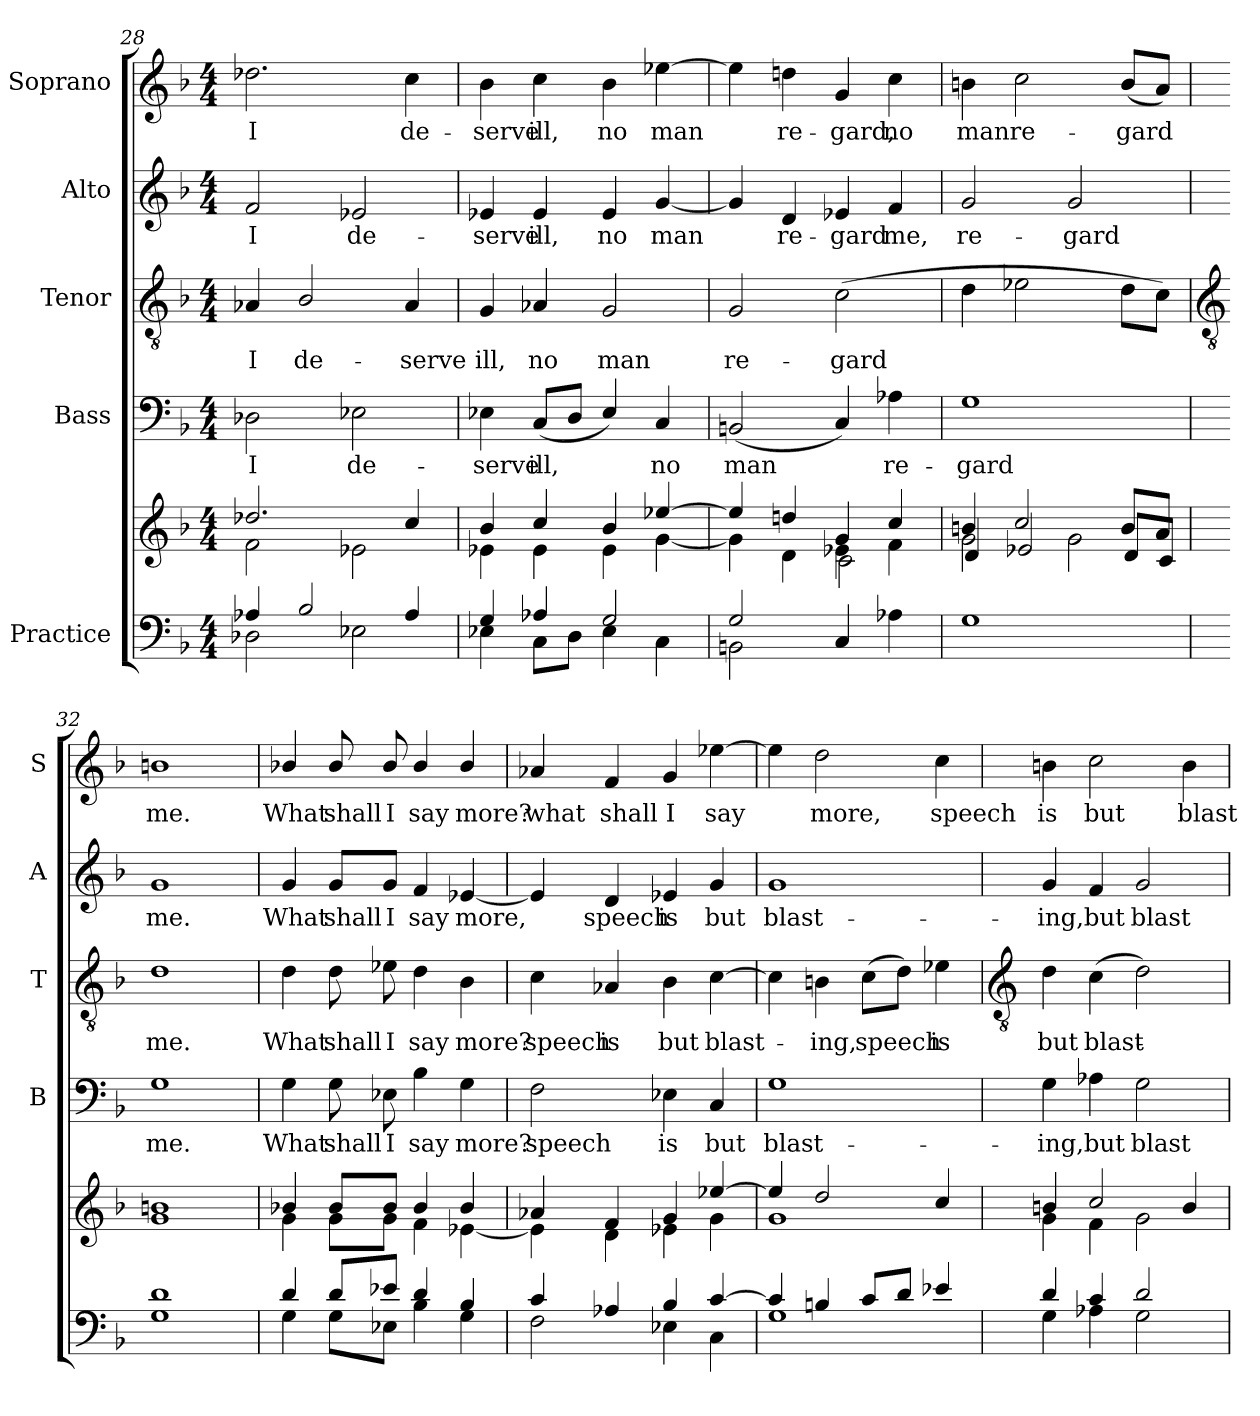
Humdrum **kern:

**kern	**kern	**kern	**text	**kern	**text	**kern	**text	**kern	**text
*part5	*part5	*part4	*part4	*part3	*part3	*part2	*part2	*part1	*part1
*staff6	*staff5	*staff4	*staff4	*staff3	*staff3	*staff2	*staff2	*staff1	*staff1
*I"Practice	*	*I"Bass	*	*I"Tenor	*	*I"Alto	*	*I"Soprano	*
*	*	*I'B	*	*I'T	*	*I'A	*	*I'S	*
*clefF4	*clefG2	*clefF4	*	*clefGv2	*	*clefG2	*	*clefG2	*
*k[b-]	*k[b-]	*k[b-]	*	*k[b-]	*	*k[b-]	*	*k[b-]	*
*F:	*F:	*F:	*	*F:	*	*F:	*	*F:	*
*M4/4	*M4/4	*M4/4	*	*M4/4	*	*M4/4	*	*M4/4	*
=28	=28	=28	=28	=28	=28	=28	=28	=28	=28
*^	*^	*	*	*	*	*	*	*	*
!	!	!	!	!	!LO:LY:b	!	!LO:LY:b	!	!LO:LY:b	!	!LO:LY:b
4A-X/	2D-X	2.dd-X/	2f\	2D-X	I	4A-X	I	2f	I	2.dd-X	I
!	!	!	!	!	!	!	!LO:LY:b	!	!	!	!
2B-/	.	.	.	.	.	2B-/	de-	.	.	.	.
!	!	!	!	!	!LO:LY:b	!	!	!	!LO:LY:b	!	!
.	2E-X	.	2e-X\	2E-X	de-	.	.	2e-X	de-	.	.
!	!	!	!	!	!	!	!LO:LY:b	!	!	!	!LO:LY:b
4A-/	.	4cc/	.	.	.	4A-	-serve	.	.	4cc	de-
=29	=29	=29	=29	=29	=29	=29	=29	=29	=29	=29	=29
!	!	!	!	!	!LO:LY:b	!	!LO:LY:b	!	!LO:LY:b	!	!LO:LY:b
4G	4E-X	4b-/	4e-X	4E-X	-serve	4G	ill,	4e-X	-serve	4b-	-serve
!	!	!	!	!	!LO:LY:b	!	!LO:LY:b	!	!LO:LY:b	!	!LO:LY:b
4A-X/	8C\L	4cc/	4e-	(<8CL	ill,	4A-X	no	4e-	ill,	4cc	ill,
.	8D\J	.	.	8DJ	.	.	.	.	.	.	.
!	!	!	!	!	!	!	!LO:LY:b	!	!LO:LY:b	!	!LO:LY:b
2G/	4E-\	4b-/	4e-	4E-/)	.	2G	man	4e-	no	4b-	no
!	!	!	!	!	!LO:LY:b	!	!	!	!LO:LY:b	!	!LO:LY:b
.	4C\	[4ee-X	[4g\	4C	no	.	.	[4g	man	[4ee-X	man
=30	=30	=30	=30	=30	=30	=30	=30	=30	=30	=30	=30
*	*	*	*^	*	*	*	*	*	*	*	*
!	!	!	!	!	!	!LO:LY:b	!	!LO:LY:b	!	!	!	!
2G	2BBn\	4ee-]	4g\]	2ryy	(<2BBn	man	2G	re-	4g]	.	4ee-]	.
!	!	!	!	!	!	!	!	!	!	!LO:LY:b	!	!LO:LY:b
.	.	4ddn	4d\	.	.	.	.	.	4d	re-	4ddn	re-
!	!	!	!	!	!	!	!	!LO:LY:b	!	!LO:LY:b	!	!LO:LY:b
2ryy	4C	4g	4e-X	2c\	4C)	.	(>2c	-gard	4e-X	-gard	4g	-gard,
!	!	!	!	!	!	!LO:LY:b	!	!	!	!LO:LY:b	!	!LO:LY:b
.	4A-X	4cc/	4f	.	4A-X	re-	.	.	4f	me,	4cc	no
=31	=31	=31	=31	=31	=31	=31	=31	=31	=31	=31	=31	=31
!	!	!	!	!	!	!LO:LY:b	!	!	!	!LO:LY:b	!	!LO:LY:b
*v	*v	*	*	*	*	*	*	*	*	*	*	*
1G	4bn/	2g\	4d	1G	-gard	4d	.	2g	re-	4bn	man
!	!	!	!	!	!	!	!	!	!	!	!LO:LY:b
.	2cc/	.	2e-X	.	.	2e-X	.	.	.	2cc	re-
!	!	!	!	!	!	!	!	!	!LO:LY:b	!	!
.	.	2g\	.	.	.	.	.	2g	-gard	.	.
!	!	!	!	!	!	!	!	!	!	!	!LO:LY:b
.	8bL	.	8dL	.	.	8dL	.	.	.	(<8bL	-gard
.	8aJ	.	8cJ	.	.	8cJ)	.	.	.	8aJ)	.
*	*v	*v	*v	*	*	*	*	*	*	*	*
!!LO:LB:g=z
=32	=32	=32	=32	=32	=32	=32	=32	=32	=32
*	*	*	*	*clefGv2	*	*	*	*	*
*^	*^	*	*	*	*	*	*	*	*
*	*	*	*^	*	*	*	*	*	*	*	*
!	!	!	!	!	!	!LO:LY:b	!	!LO:LY:b	!	!LO:LY:b	!	!LO:LY:b
*	*	*	*v	*v	*	*	*	*	*	*	*	*
1d	1G	1bn	1g	1G	me.	1d	me.	1g	me.	1bn	me.
=33	=33	=33	=33	=33	=33	=33	=33	=33	=33	=33	=33
!	!	!	!	!	!LO:LY:b	!	!LO:LY:b	!	!LO:LY:b	!	!LO:LY:b
4d	4G	4b-X/	4g	4G	What	4d	What	4g	What	4b-X/	What
!	!	!	!	!	!LO:LY:b	!	!LO:LY:b	!	!LO:LY:b	!	!LO:LY:b
8dL	8GL	8b-/L	8gL	8G	shall	8d	shall	8g/L	shall	8b-/	shall
!	!	!	!	!	!LO:LY:b	!	!LO:LY:b	!	!LO:LY:b	!	!LO:LY:b
8e-XJ	8E-XJ	8b-/J	8gJ	8E-X	I	8e-X	I	8g/J	I	8b-/	I
!	!	!	!	!	!LO:LY:b	!	!LO:LY:b	!	!LO:LY:b	!	!LO:LY:b
4d	4B-	4b-/	4f	4B-	say	4d	say	4f	say	4b-/	say
!	!	!	!	!	!LO:LY:b	!	!LO:LY:b	!	!LO:LY:b	!	!LO:LY:b
4B-	4G	4b-/	[4e-X	4G	more?	4B-	more?	[4e-X	more,	4b-/	more?
=34	=34	=34	=34	=34	=34	=34	=34	=34	=34	=34	=34
!	!	!	!	!	!LO:LY:b	!	!LO:LY:b	!	!	!	!LO:LY:b
4c/	2F	4a-X	4e-]	2F	speech	4c	speech	4e-]	.	4a-X	what
!	!	!	!	!	!	!	!LO:LY:b	!	!LO:LY:b	!	!LO:LY:b
4A-X/	.	4f	4d	.	.	4A-X	is	4d	speech	4f	shall
!	!	!	!	!	!LO:LY:b	!	!LO:LY:b	!	!LO:LY:b	!	!LO:LY:b
4B-	4E-X	4g	4e-	4E-X	is	4B-	but	4e-	is	4g	I
!	!	!	!	!	!LO:LY:b	!	!LO:LY:b	!	!LO:LY:b	!	!LO:LY:b
[4c	4C\	[4ee-X	4g\	4C	but	[4c	blast-	4g	but	[4ee-X	say
=35	=35	=35	=35	=35	=35	=35	=35	=35	=35	=35	=35
!	!	!	!	!	!LO:LY:b	!	!	!	!LO:LY:b	!	!
4c/]	1G	4ee-/]	1g	1G	blast-	4c]	.	1g	blast-	4ee-]	.
!	!	!	!	!	!	!	!LO:LY:b	!	!	!	!LO:LY:b
4Bn/	.	2dd/	.	.	.	4Bn	ing,	.	.	2dd	more,
!	!	!	!	!	!	!	!LO:LY:b	!	!	!	!
8c/L	.	.	.	.	.	(>8cL	speech	.	.	.	.
8d/J	.	.	.	.	.	8dJ)	.	.	.	.	.
!	!	!	!	!	!	!	!LO:LY:b	!	!	!	!LO:LY:b
4e-X/	.	4cc/	.	.	.	4e-X	is	.	.	4cc	speech
!!LO:LB:g=z
=36	=36	=36	=36	=36	=36	=36	=36	=36	=36	=36	=36
*	*	*	*	*	*	*clefGv2	*	*	*	*	*
!	!	!	!	!	!LO:LY:b	!	!LO:LY:b	!	!LO:LY:b	!	!LO:LY:b
4d	4G	4bn/	4g	4G	-ing,	4d	but	4g	-ing,	4bn	is
!	!	!	!	!	!LO:LY:b	!	!LO:LY:b	!	!LO:LY:b	!	!LO:LY:b
4c	4A-X	2cc/	4f\	4A-X	but	(>4c	blast-	4f	but	2cc	but
!	!	!	!	!	!LO:LY:b	!	!	!	!LO:LY:b	!	!
2d	2G	.	2g\	2G	blast-	2d)	.	2g	blast-	.	.
!	!	!	!	!	!	!	!	!	!	!	!LO:LY:b
.	.	4b/	.	.	.	.	.	.	.	4b	blast-
*v	*v	*	*	*	*	*	*	*	*	*	*
*	*v	*v	*	*	*	*	*	*	*	*
=	=	=	=	=	=	=	=	=	=
*-	*-	*-	*-	*-	*-	*-	*-	*-	*-
